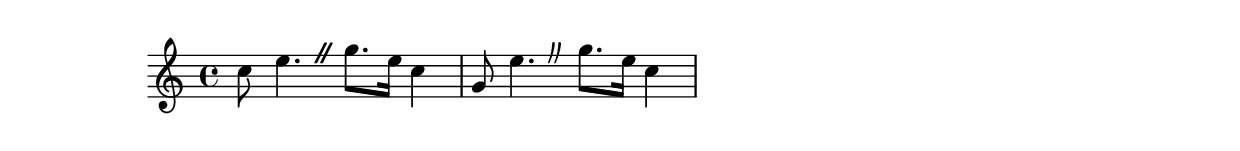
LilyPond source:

%% Do not edit this file; it is automatically
%% generated from LSR http://lsr.dsi.unimi.it
%% This file is in the public domain.
\version "2.13.39"

\header {
  lsrtags = "expressive-marks, tweaks-and-overrides"

%% Translation of GIT committish: 5160eccb26cee0bfd802d844233e4a8d795a1e94
  texidoces = "
Las marcas de cesura se pueden crear sobreescribiendo la propiedad
@code{'text} del objeto @code{BreathingSign}.  También está disponible
una marca de cesura curva.

"
  doctitlees = "Insertar una cesura"


%% Translation of GIT committish: 0a868be38a775ecb1ef935b079000cebbc64de40
 texidocde = "
Zäsurzeichen können erstellt werden, indem die @code{'text}-Eigenschaft
des @code{BreathingSign}-Objektes verändert wird.  Ein gekrümmtes
Zäsurzeichen ist auch möglich.
"
  doctitlede = "Eine Zäsur einfügen"

%% Translation of GIT committish: 217cd2b9de6e783f2a5c8a42be9c70a82195ad20
  texidocfr = "
Une surcharge de la propriété @code{'text} de l'objet
@code{BreathingSign} permet de créer une marque de césure.  LilyPond
dispose également d'une variante courbée.

"
  doctitlefr = "Insertion d'une césure"


  texidoc = "
Caesura marks can be created by overriding the @code{'text} property of
the @code{BreathingSign} object. A curved caesura mark is also
available.

"
  doctitle = "Inserting a caesura"
} % begin verbatim

\relative c'' {
  \override BreathingSign #'text = \markup {
    \musicglyph #"scripts.caesura.straight"
  }
  c8 e4. \breathe g8. e16 c4

  \override BreathingSign #'text = \markup {
    \musicglyph #"scripts.caesura.curved"
  }
  g8 e'4. \breathe g8. e16 c4
}
